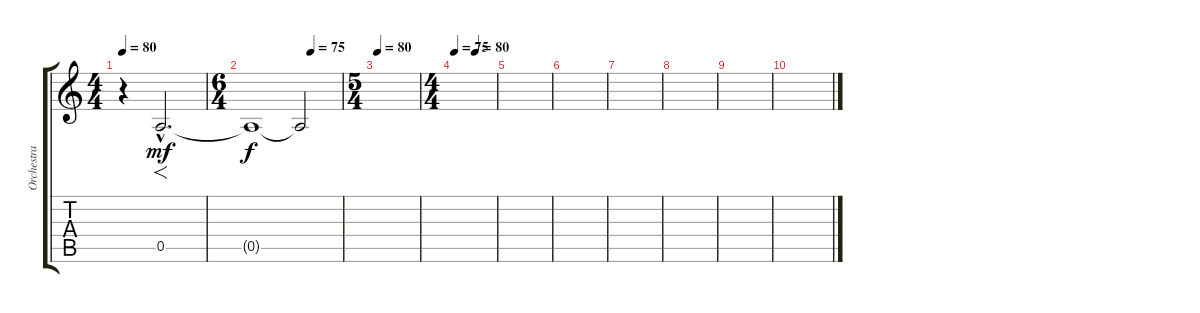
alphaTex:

\track ("Orchestra" "Orchestra") {instrument contrabass}
\staff {score tabs}
\tuning (E4 B3 G3 D3 A2 E2) {hide}
\ts (4 4)
\section ("" "")
\tempo 80
\clef g2
\ks c
r.4{dy mf instrument contrabass} 0.5{hac}.2{f d} |
\ts (6 4)
\tempo (75 0.6666666666666666)
0.5{t}.1{dy f volume 4} 0.5{t}.2{volume 0} |
\ts (5 4)
\tempo 80
|
\ts (4 4)
\tempo 75
\tempo (80 0.5)
|
|
|
|
|
|
\section ("" "")
